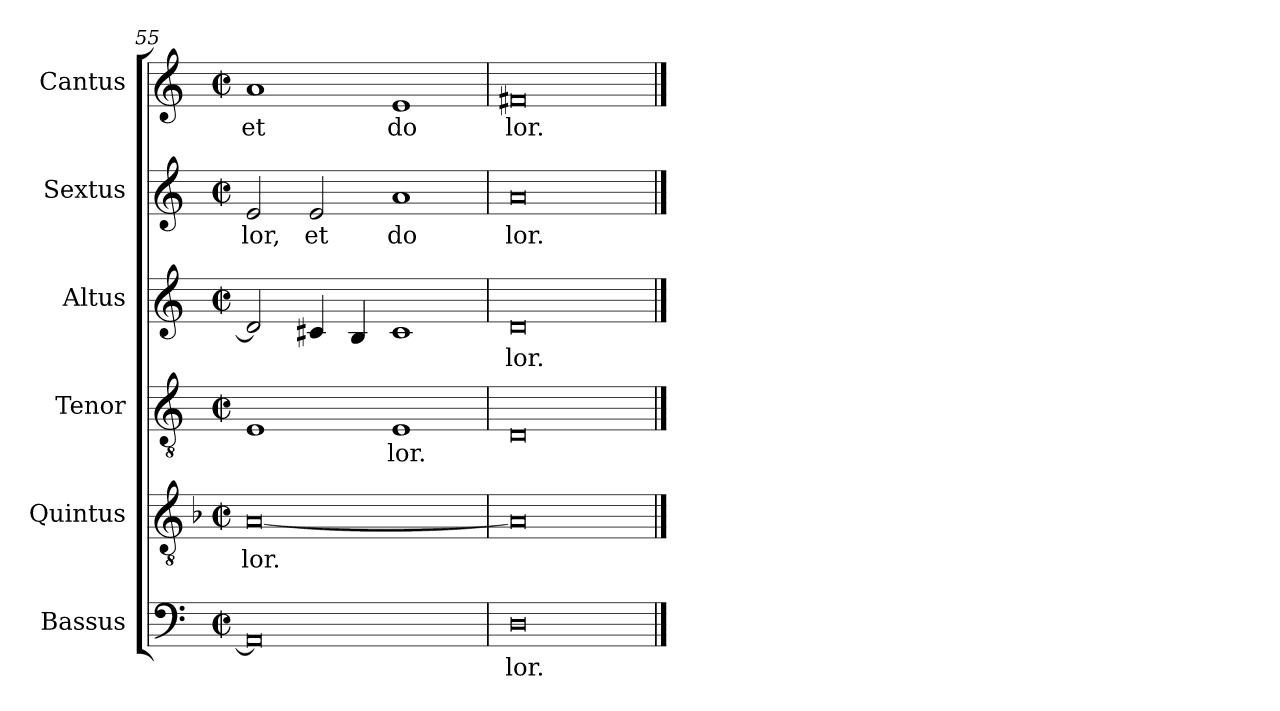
**kern	**text	**kern	**text	**kern	**text	**kern	**text	**kern	**text	**kern	**text
*part6	*part6	*part5	*part5	*part4	*part4	*part3	*part3	*part2	*part2	*part1	*part1
*staff6	*staff6	*staff5	*staff5	*staff4	*staff4	*staff3	*staff3	*staff2	*staff2	*staff1	*staff1
*I"Bassus	*	*I"Quintus	*	*I"Tenor	*	*I"Altus	*	*I"Sextus	*	*I"Cantus	*
*clefF4	*	*clefGv2	*	*clefGv2	*	*clefG2	*	*clefG2	*	*clefG2	*
*k[]	*	*k[b-]	*	*k[]	*	*k[]	*	*k[]	*	*k[]	*
*C:	*	*F:	*	*C:	*	*C:	*	*C:	*	*C:	*
*M2/2	*	*M2/2	*	*M2/2	*	*M2/2	*	*M2/2	*	*M2/2	*
*met(c|)	*	*met(c|)	*	*met(c|)	*	*met(c|)	*	*met(c|)	*	*met(c|)	*
=55	=55	=55	=55	=55	=55	=55	=55	=55	=55	=55	=55
!	!LO:LY:b:cj	!	!LO:LY:b:cj	!	!LO:LY:b	!	!LO:LY:b:cj	!	!LO:LY:b:cj	!	!LO:LY:b:cj
0AA]	--	[<0A	lor.	1E	.	2d/]	.	2e/	lor,	1a	et
!	!	!	!	!	!	!	!LO:LY:b:cj	!	!LO:LY:b:cj	!	!
.	.	.	.	.	.	4c#X/	.	2e/	et	.	.
!	!	!	!	!	!	!	!LO:LY:b:cj	!	!	!	!
.	.	.	.	.	.	4B/	.	.	.	.	.
!	!	!	!	!	!LO:LY:b	!	!LO:LY:b:cj	!	!LO:LY:b:cj	!	!LO:LY:b:cj
.	.	.	.	1E	lor.	1c#	.	1a	do	1e	do
=56	=56	=56	=56	=56	=56	=56	=56	=56	=56	=56	=56
!	!LO:LY:b:cj	!	!LO:LY:b:cj	!	!LO:LY:b	!	!LO:LY:b:cj	!	!LO:LY:b:cj	!	!LO:LY:b:cj
0D	-lor.	0A]	.	0D	.	0d	lor.	0a	lor.	0f#X	lor.
==	==	==	==	==	==	==	==	==	==	==	==
*-	*-	*-	*-	*-	*-	*-	*-	*-	*-	*-	*-
